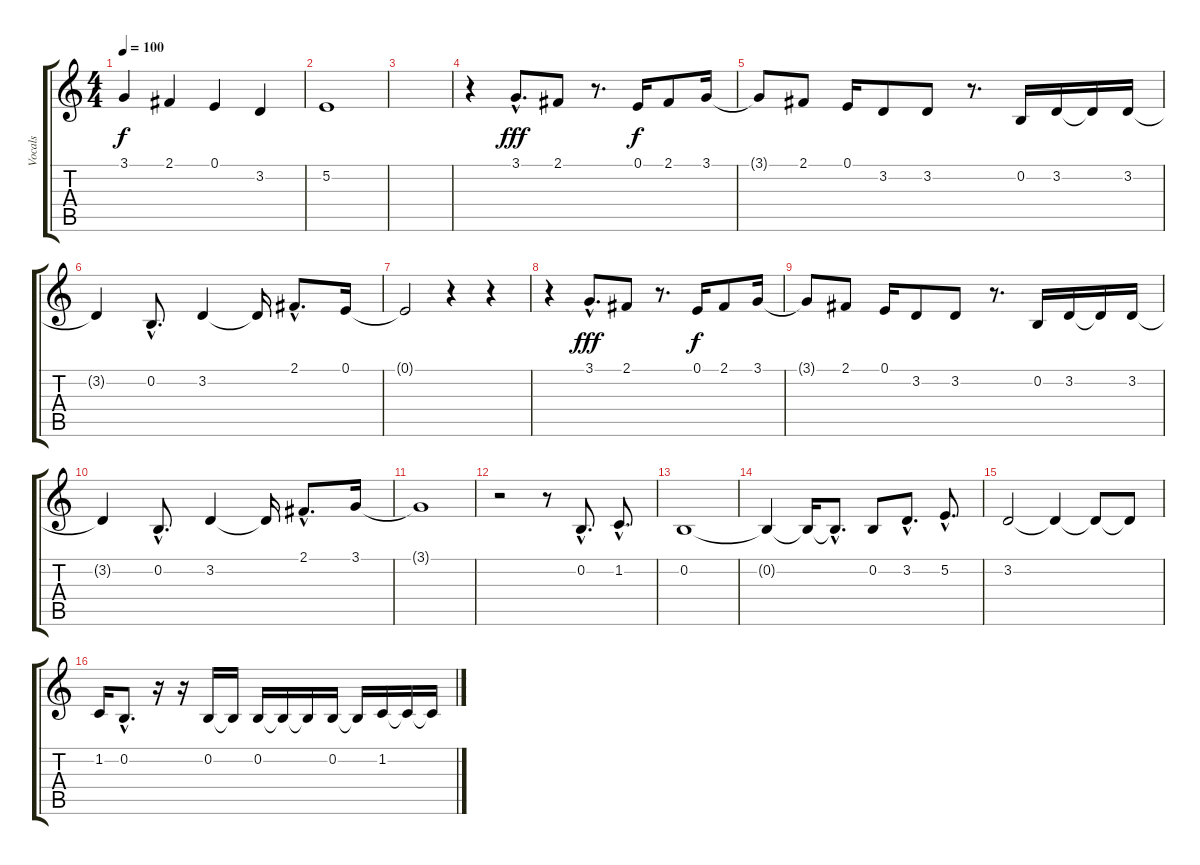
\track ("Vocals" "Vocals") {instrument bassoon}
\staff {score tabs}
\tuning (E4 B3 G3 D3 A2 D2) {hide}
\ts (4 4)
\tempo 100
\clef g2
\ks c
3.1.4{dy f} 2.1.4 0.1.4 3.2.4 |
5.2.1 |
|
r.4 3.1{hac}.8{d dy fff} 2.1.8 r.8{d} 0.1.16{dy f} 2.1.8 3.1.16 |
3.1{t}.8 2.1.8 0.1.16 3.2.8 3.2.8 r.8{d} 0.2.16 3.2.16 3.2{t}.16 3.2.16 |
3.2{t}.4 0.2{hac}.8{d} 3.2.4 3.2{t}.16 2.1{hac}.8{d} 0.1.16 |
0.1{t}.2 r.4 r.4 |
r.4 3.1{hac}.8{d dy fff} 2.1.8 r.8{d} 0.1.16{dy f} 2.1.8 3.1.16 |
3.1{t}.8 2.1.8 0.1.16 3.2.8 3.2.8 r.8{d} 0.2.16 3.2.16 3.2{t}.16 3.2.16 |
3.2{t}.4 0.2{hac}.8{d} 3.2.4 3.2{t}.16 2.1{hac}.8{d} 3.1.16 |
3.1{t}.1 |
r.2 r.8 0.2{hac}.8{d} 1.2{hac}.8{d} |
0.2.1 |
0.2{t}.4 0.2{t}.16 0.2{hac t}.8{d} 0.2.8 3.2{hac}.8{d} 5.2{hac}.8{d} |
3.2.2 3.2{t}.4 3.2{t}.8 3.2{t}.8 |
1.2.16 0.2{hac}.8{d} r.16 r.16 0.2.16 0.2{t}.16 0.2.16 0.2{t}.16 0.2{t}.16 0.2.16 0.2{t}.16 1.2.16 1.2{t}.16 1.2{t}.16
